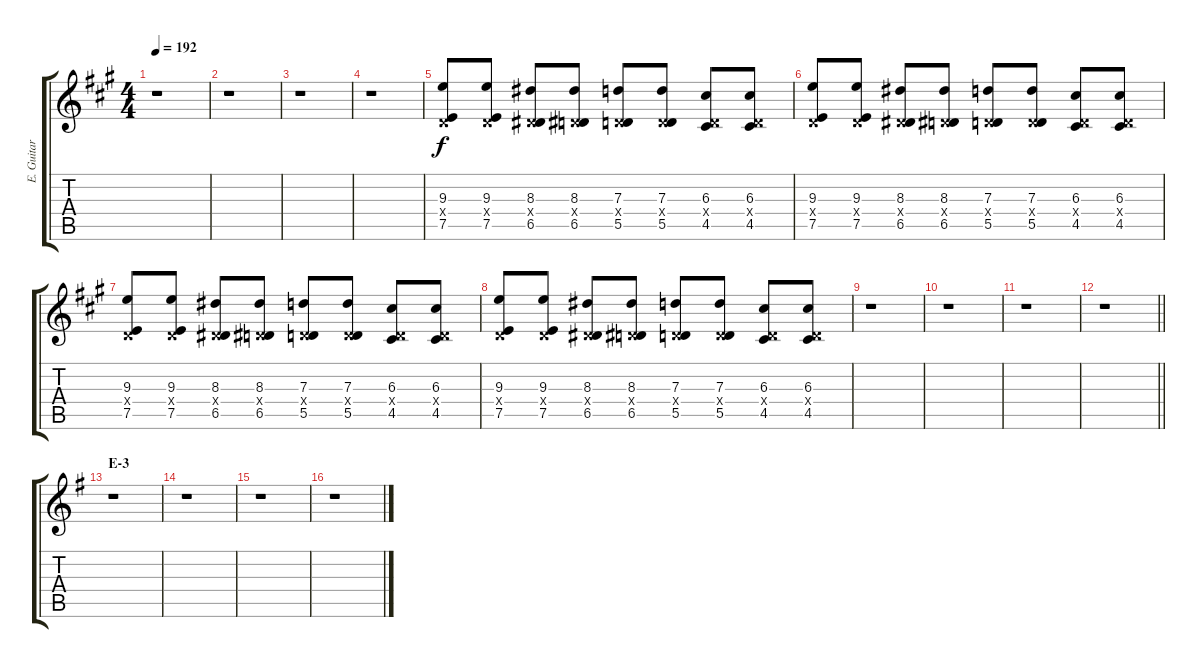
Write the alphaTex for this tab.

\track ("E. Guitar IV" "E. Guitar ") {instrument overdrivenguitar}
\staff {score tabs}
\tuning (E4 B3 G3 D3 A2 E2) {hide}
\ts (4 4)
\tempo 192
\clef g2
\ks a
r.1{dy fff} |
r.1 |
r.1 |
r.1 |
(9.3 0.4{x} 7.5).8{dy f} (9.3 0.4{x} 7.5).8 (8.3 0.4{x} 6.5).8 (8.3 0.4{x} 6.5).8 (7.3 0.4{x} 5.5).8 (7.3 0.4{x} 5.5).8 (6.3 0.4{x} 4.5).8 (6.3 0.4{x} 4.5).8 |
(9.3 0.4{x} 7.5).8 (9.3 0.4{x} 7.5).8 (8.3 0.4{x} 6.5).8 (8.3 0.4{x} 6.5).8 (7.3 0.4{x} 5.5).8 (7.3 0.4{x} 5.5).8 (6.3 0.4{x} 4.5).8 (6.3 0.4{x} 4.5).8 |
(9.3 0.4{x} 7.5).8 (9.3 0.4{x} 7.5).8 (8.3 0.4{x} 6.5).8 (8.3 0.4{x} 6.5).8 (7.3 0.4{x} 5.5).8 (7.3 0.4{x} 5.5).8 (6.3 0.4{x} 4.5).8 (6.3 0.4{x} 4.5).8 |
(9.3 0.4{x} 7.5).8 (9.3 0.4{x} 7.5).8 (8.3 0.4{x} 6.5).8 (8.3 0.4{x} 6.5).8 (7.3 0.4{x} 5.5).8 (7.3 0.4{x} 5.5).8 (6.3 0.4{x} 4.5).8 (6.3 0.4{x} 4.5).8 |
r.1 |
r.1 |
r.1 |
\barLineRight lightlight
r.1 |
\section ("" "E-3")
\ks g
r.1 |
r.1 |
r.1 |
r.1
